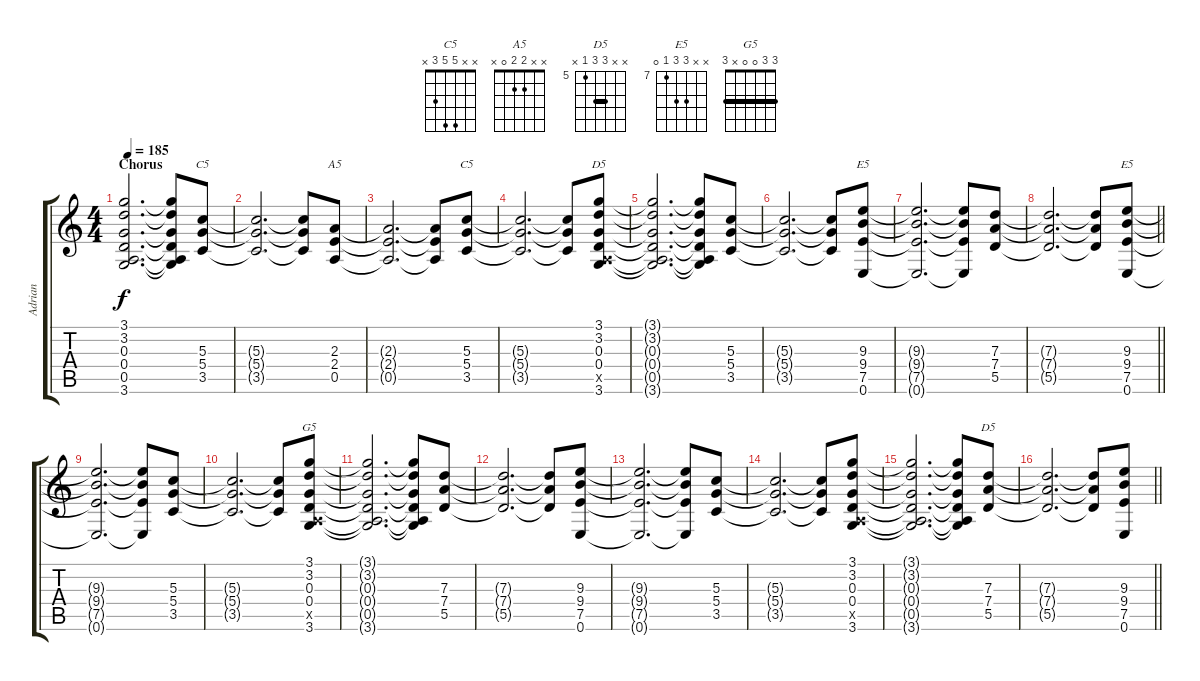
\track ("Adrian" "Adrian") {instrument distortionguitar}
\staff {score tabs}
\tuning (E4 B3 G3 D3 A2 E2) {hide}
\chord ("C5" x x 5 5 3 x) {barre 5}
\chord ("A5" x x 2 2 0 x)
\chord ("C5" x x 5 5 3 x)
\chord ("D5" x x 7 7 5 x) {firstfret 5}
\chord ("E5" x x 9 9 7 0) {firstfret 7 barre 9}
\chord ("E5" x x 9 9 7 0) {firstfret 7}
\chord ("G5" 3 3 0 0 x 3) {barre 3}
\chord ("D5" x x 7 7 5 x) {firstfret 5 barre 7}
\ts (4 4)
\section ("" "Chorus")
\tempo 185
\clef g2
\ks c
(3.1{t} 3.2{t} 0.3{t} 0.4{t} 0.5{t} 3.6{t}).2{d dy f} (3.1{t} 3.2{t} 0.3{t} 0.4{t} 0.5{t} 3.6{t}).8 (5.3 5.4 3.5).8{ch "C5"} |
(5.3{t} 5.4{t} 3.5{t}).2{d} (5.3{t} 5.4{t} 3.5{t}).8 (2.3 2.4 0.5).8{ch "A5"} |
(2.3{t} 2.4{t} 0.5{t}).2{d} (2.3{t} 2.4{t} 0.5{t}).8 (5.3 5.4 3.5).8{ch "C5"} |
(5.3{t} 5.4{t} 3.5{t}).2{d} (5.3{t} 5.4{t} 3.5{t}).8 (3.1 3.2 0.3 0.4 0.5{x} 3.6).8{ch "D5"} |
(3.1{t} 3.2{t} 0.3{t} 0.4{t} 0.5{t} 3.6{t}).2{d} (3.1{t} 3.2{t} 0.3{t} 0.4{t} 0.5{t} 3.6{t}).8 (5.3 5.4 3.5).8 |
(5.3{t} 5.4{t} 3.5{t}).2{d} (5.3{t} 5.4{t} 3.5{t}).8 (9.3 9.4 7.5 0.6).8{ch "E5"} |
(9.3{t} 9.4{t} 7.5{t} 0.6{t}).2{d} (9.3{t} 9.4{t} 7.5{t} 0.6{t}).8 (7.3 7.4 5.5).8 |
\barLineRight lightlight
(7.3{t} 7.4{t} 5.5{t}).2{d} (7.3{t} 7.4{t} 5.5{t}).8 (9.3 9.4 7.5 0.6).8{ch "E5"} |
(9.3{t} 9.4{t} 7.5{t} 0.6{t}).2{d} (9.3{t} 9.4{t} 7.5{t} 0.6{t}).8 (5.3 5.4 3.5).8 |
(5.3{t} 5.4{t} 3.5{t}).2{d} (5.3{t} 5.4{t} 3.5{t}).8 (3.1 3.2 0.3 0.4 0.5{x} 3.6).8{ch "G5"} |
(3.1{t} 3.2{t} 0.3{t} 0.4{t} 0.5{t} 3.6{t}).2{d} (3.1{t} 3.2{t} 0.3{t} 0.4{t} 0.5{t} 3.6{t}).8 (7.3 7.4 5.5).8 |
(7.3{t} 7.4{t} 5.5{t}).2{d} (7.3{t} 7.4{t} 5.5{t}).8 (9.3 9.4 7.5 0.6).8 |
(9.3{t} 9.4{t} 7.5{t} 0.6{t}).2{d} (9.3{t} 9.4{t} 7.5{t} 0.6{t}).8 (5.3 5.4 3.5).8 |
(5.3{t} 5.4{t} 3.5{t}).2{d} (5.3{t} 5.4{t} 3.5{t}).8 (3.1 3.2 0.3 0.4 0.5{x} 3.6).8 |
(3.1{t} 3.2{t} 0.3{t} 0.4{t} 0.5{t} 3.6{t}).2{d} (3.1{t} 3.2{t} 0.3{t} 0.4{t} 0.5{t} 3.6{t}).8 (7.3 7.4 5.5).8{ch "D5"} |
\barLineRight lightlight
(7.3{t} 7.4{t} 5.5{t}).2{d} (7.3{t} 7.4{t} 5.5{t}).8 (9.3 9.4 7.5 0.6).8
